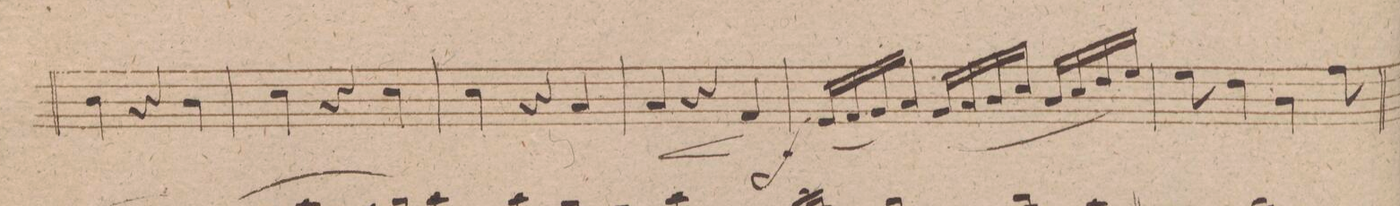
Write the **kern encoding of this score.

**kern	**dynam
*I"Violino 1mo	*
*clefG2	*
*k[f#c#g#d#]	*
*M3/4	*
4b	.
4r	.
4b	.
=93	=93
4cc#	.
4r	.
4cc#	.
=94	=94
4cc#	.
4r	.
4a	.
=95	=95
4a	<
4r	.
4f#	[[
=96	=96
(<16eLL	f
16f#	.
16g#	.
16aJJ)	.
(<16g#LL	.
16a	.
16b	.
16cc#JJ	.
16bLL/	.
16cc#	.
16dd#	.
16eeJJ)	.
=97	=97
8ee	.
4dd#	.
4b	.
8ff#	.
=98	=98
*-	*-
